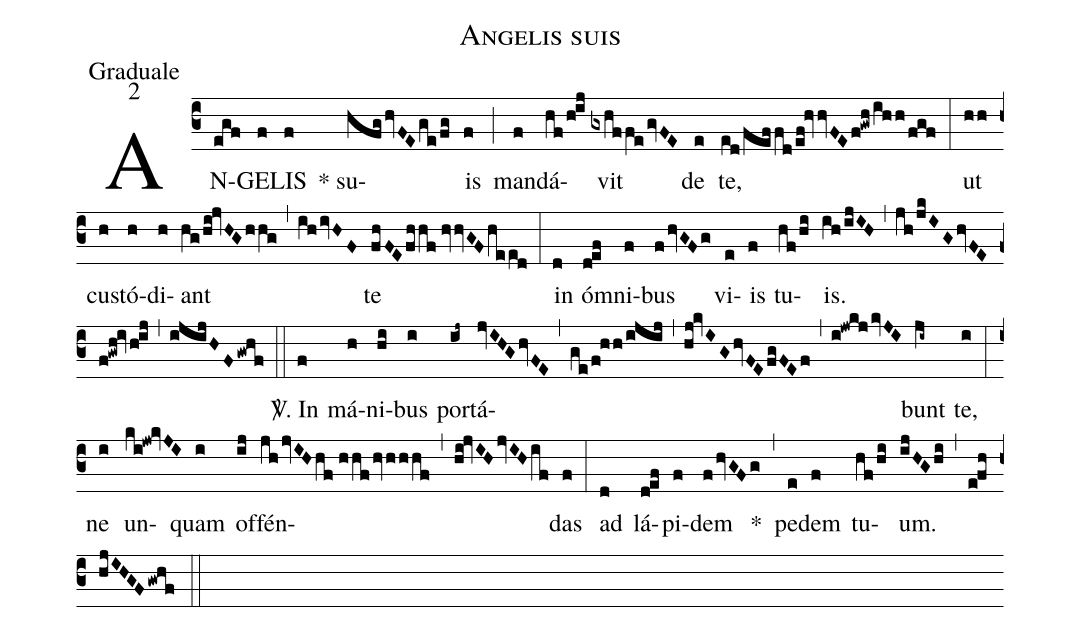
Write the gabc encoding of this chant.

name:Angelis suis;
office-part:Graduale;
mode:2;
%%
(c3) AN(egf)GE(f)LIS(f) * su(hfg!/hvFEge!/fg)is(f) (;) man(f)dá(hf/h!ij)vit(gxhf!/fegvFE) de(e) te,(ed!/feffd/ef!hvvFEf!gwh!/ihh/fgf) (:) ut(hh) cu(h)stó(h)di(h)ant(hg!/hi!jvHGhhg,ihivHF) te(fh!/FE/fh!/hf//hvvGFheed) (:) in(d) ó(d!ef)mni(f)bus(fhvGFg) vi(e)is(f) tu(hf!/hi)is.(ih!/ijIH,jh!/jkIGhvFE/f!gwh!ivh!ij,ijijHFgwhf) (::)
<sp>V/</sp>. In(f) má(h)ni(hi)bus(i) por(ij~)tá(jvIHGhvFE,ge!/f!hh!/ijij,hj!kvIG/hvFE/fgFEf,i!jwkjkvJI)bunt(ji~) te,(i) (:) ne(i) un(ki!jw!kvJI)quam(i) of(ij)fén(jhjvIHhf//hhf/hv/hhhf,hi!jvIHjvIHif)das(f) (:) ad(d) lá(d!ef)pi(f)dem(fhvGFg) *(,) pe(e)dem(f) tu(hf/hi)um.(ijHGhi,e!fhhjIHGFgwhf) (::)
